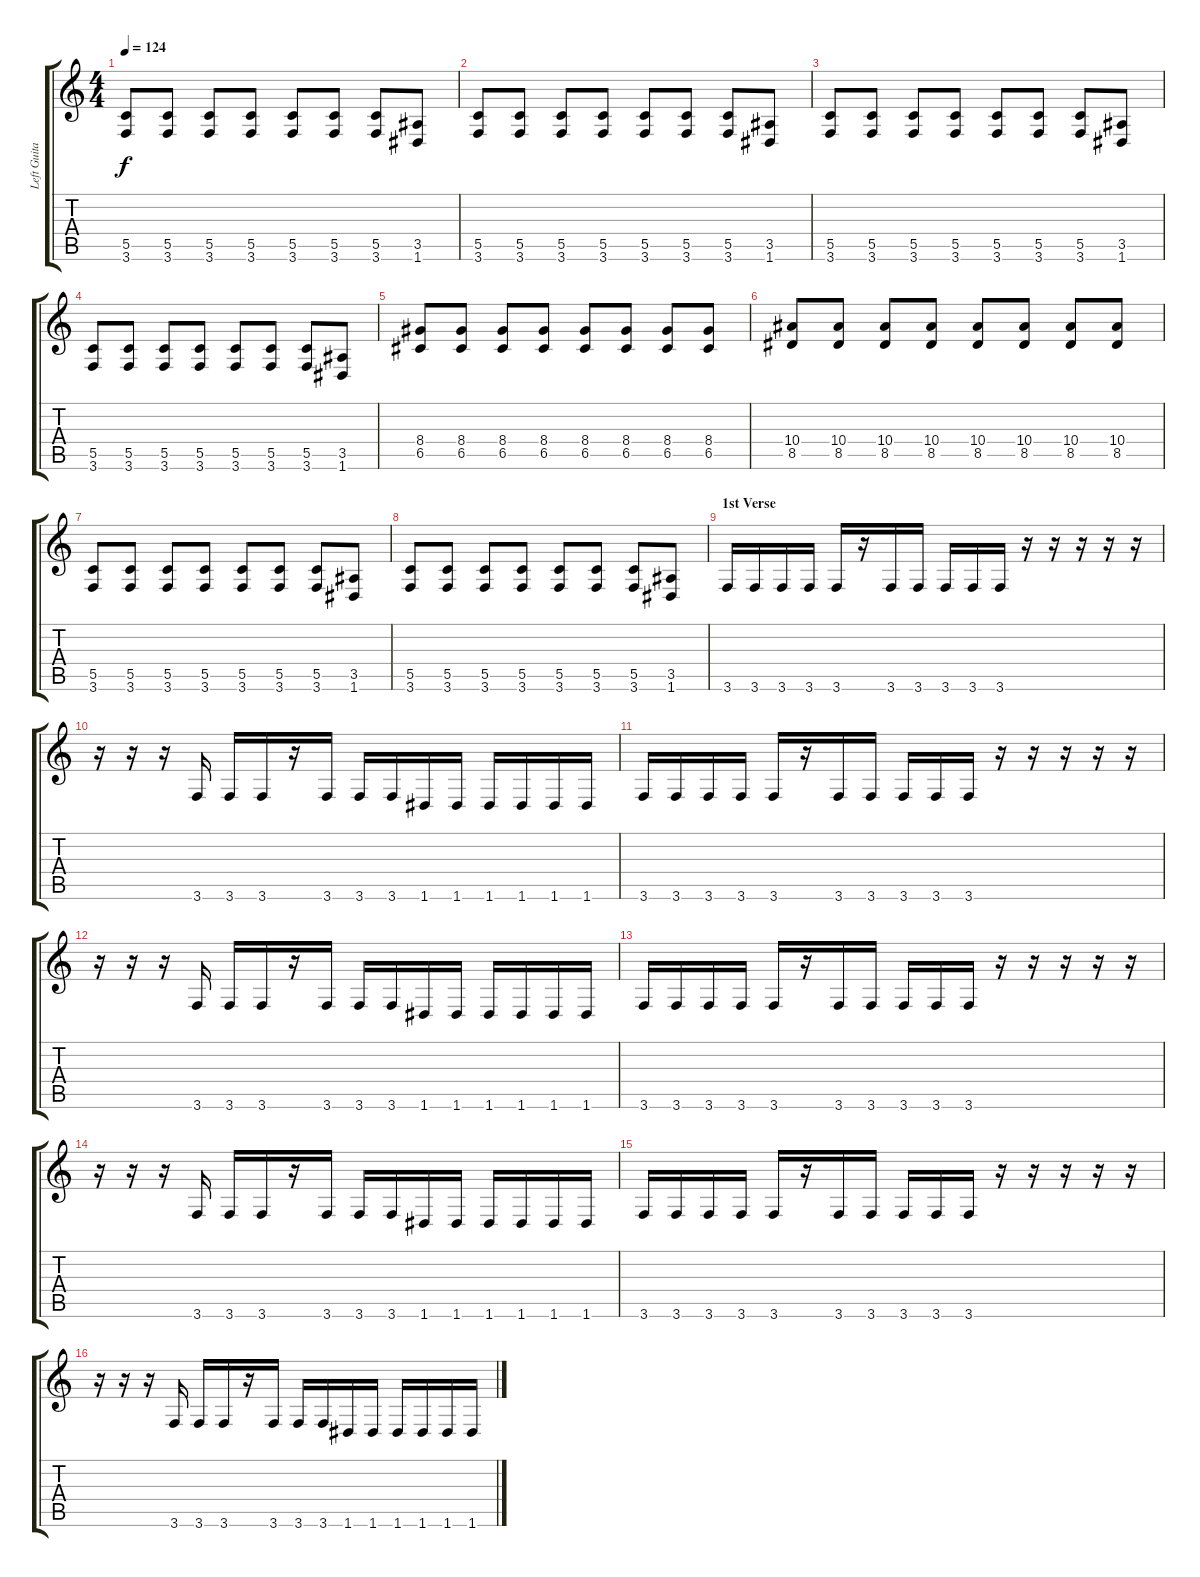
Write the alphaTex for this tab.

\track ("Left Guitar" "Left Guita") {instrument distortionguitar}
\staff {score tabs}
\tuning (D4 A3 F3 C3 G2 D2) {hide}
\ts (4 4)
\tempo 124
\clef g2
\ks c
(5.5 3.6).8{dy f instrument distortionguitar} (5.5 3.6).8 (5.5 3.6).8 (5.5 3.6).8 (5.5 3.6).8 (5.5 3.6).8 (5.5 3.6).8 (3.5 1.6).8 |
(5.5 3.6).8 (5.5 3.6).8 (5.5 3.6).8 (5.5 3.6).8 (5.5 3.6).8 (5.5 3.6).8 (5.5 3.6).8 (3.5 1.6).8 |
(5.5 3.6).8 (5.5 3.6).8 (5.5 3.6).8 (5.5 3.6).8 (5.5 3.6).8 (5.5 3.6).8 (5.5 3.6).8 (3.5 1.6).8 |
(5.5 3.6).8 (5.5 3.6).8 (5.5 3.6).8 (5.5 3.6).8 (5.5 3.6).8 (5.5 3.6).8 (5.5 3.6).8 (3.5 1.6).8 |
(8.4 6.5).8 (8.4 6.5).8 (8.4 6.5).8 (8.4 6.5).8 (8.4 6.5).8 (8.4 6.5).8 (8.4 6.5).8 (8.4 6.5).8 |
(10.4 8.5).8 (10.4 8.5).8 (10.4 8.5).8 (10.4 8.5).8 (10.4 8.5).8 (10.4 8.5).8 (10.4 8.5).8 (10.4 8.5).8 |
(5.5 3.6).8 (5.5 3.6).8 (5.5 3.6).8 (5.5 3.6).8 (5.5 3.6).8 (5.5 3.6).8 (5.5 3.6).8 (3.5 1.6).8 |
(5.5 3.6).8 (5.5 3.6).8 (5.5 3.6).8 (5.5 3.6).8 (5.5 3.6).8 (5.5 3.6).8 (5.5 3.6).8 (3.5 1.6).8 |
\section ("" "1st Verse")
3.6.16 3.6.16 3.6.16 3.6.16 3.6.16 r.16 3.6.16 3.6.16 3.6.16 3.6.16 3.6.16 r.16 r.16 r.16 r.16 r.16 |
r.16 r.16 r.16 3.6.16 3.6.16 3.6.16 r.16 3.6.16 3.6.16 3.6.16 1.6.16 1.6.16 1.6.16 1.6.16 1.6.16 1.6.16 |
3.6.16 3.6.16 3.6.16 3.6.16 3.6.16 r.16 3.6.16 3.6.16 3.6.16 3.6.16 3.6.16 r.16 r.16 r.16 r.16 r.16 |
r.16 r.16 r.16 3.6.16 3.6.16 3.6.16 r.16 3.6.16 3.6.16 3.6.16 1.6.16 1.6.16 1.6.16 1.6.16 1.6.16 1.6.16 |
3.6.16 3.6.16 3.6.16 3.6.16 3.6.16 r.16 3.6.16 3.6.16 3.6.16 3.6.16 3.6.16 r.16 r.16 r.16 r.16 r.16 |
r.16 r.16 r.16 3.6.16 3.6.16 3.6.16 r.16 3.6.16 3.6.16 3.6.16 1.6.16 1.6.16 1.6.16 1.6.16 1.6.16 1.6.16 |
3.6.16 3.6.16 3.6.16 3.6.16 3.6.16 r.16 3.6.16 3.6.16 3.6.16 3.6.16 3.6.16 r.16 r.16 r.16 r.16 r.16 |
r.16 r.16 r.16 3.6.16 3.6.16 3.6.16 r.16 3.6.16 3.6.16 3.6.16 1.6.16 1.6.16 1.6.16 1.6.16 1.6.16 1.6.16
